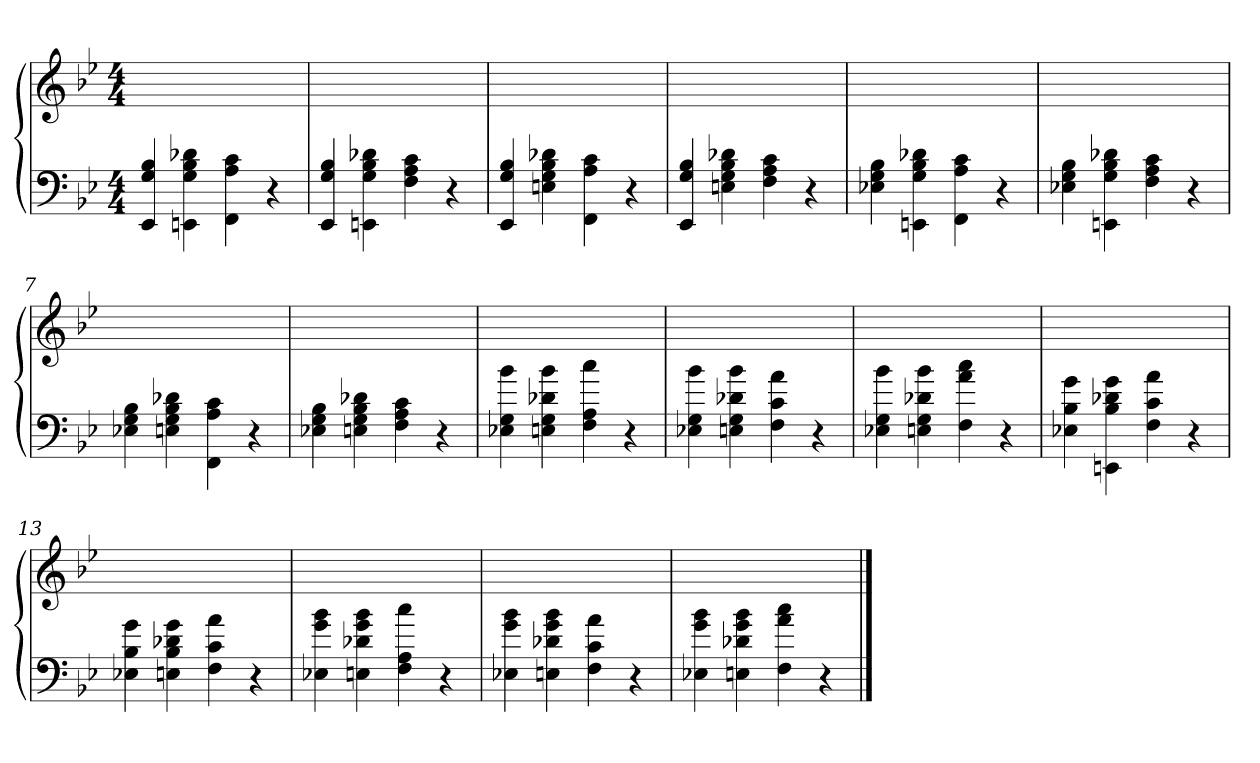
**kern	**kern
*part2	*part1
*staff2	*staff1
*clefF4	*clefG2
*k[b-e-]	*k[b-e-]
*B-:	*B-:
*M4/4	*M4/4
*MM60	*MM60
=1	=1
4EE- 4G 4B-	1ryy
4EEn 4G 4B- 4d-X	.
4FF 4A 4c	.
4r	.
=2	=2
4EE- 4G 4B-	1ryy
4EEn 4G 4B- 4d-X	.
4F 4A 4c	.
4r	.
=3	=3
4EE- 4G 4B-	1ryy
4En 4G 4B- 4d-X	.
4FF 4A 4c	.
4r	.
=4	=4
4EE- 4G 4B-	1ryy
4En 4G 4B- 4d-X	.
4F 4A 4c	.
4r	.
=5	=5
4E-X 4G 4B-	1ryy
4EEn 4G 4B- 4d-X	.
4FF 4A 4c	.
4r	.
=6	=6
4E-X 4G 4B-	1ryy
4EEn 4G 4B- 4d-X	.
4F 4A 4c	.
4r	.
=7	=7
4E-X 4G 4B-	1ryy
4En 4G 4B- 4d-X	.
4FF 4A 4c	.
4r	.
=8	=8
4E-X 4G 4B-	1ryy
4En 4G 4B- 4d-X	.
4F 4A 4c	.
4r	.
=9	=9
4E-X 4G 4b-	1ryy
4En 4G 4d-X 4b-	.
4F 4A 4cc	.
4r	.
=10	=10
4E-X 4G 4b-	1ryy
4En 4G 4d-X 4b-	.
4F 4c 4a	.
4r	.
=11	=11
4E-X 4G 4b-	1ryy
4En 4G 4d-X 4b-	.
4F 4a 4cc	.
4r	.
=12	=12
4E-X 4B- 4g	1ryy
4EEn 4B- 4d-X 4g	.
4F 4c 4a	.
4r	.
=13	=13
4E-X 4B- 4g	1ryy
4En 4B- 4d-X 4g	.
4F 4c 4a	.
4r	.
=14	=14
4E-X 4g 4b-	1ryy
4En 4d-X 4g 4b-	.
4F 4A 4cc	.
4r	.
=15	=15
4E-X 4g 4b-	1ryy
4En 4d-X 4g 4b-	.
4F 4c 4a	.
4r	.
=16	=16
4E-X 4g 4b-	1ryy
4En 4d-X 4g 4b-	.
4F 4a 4cc	.
4r	.
==	==
*-	*-
